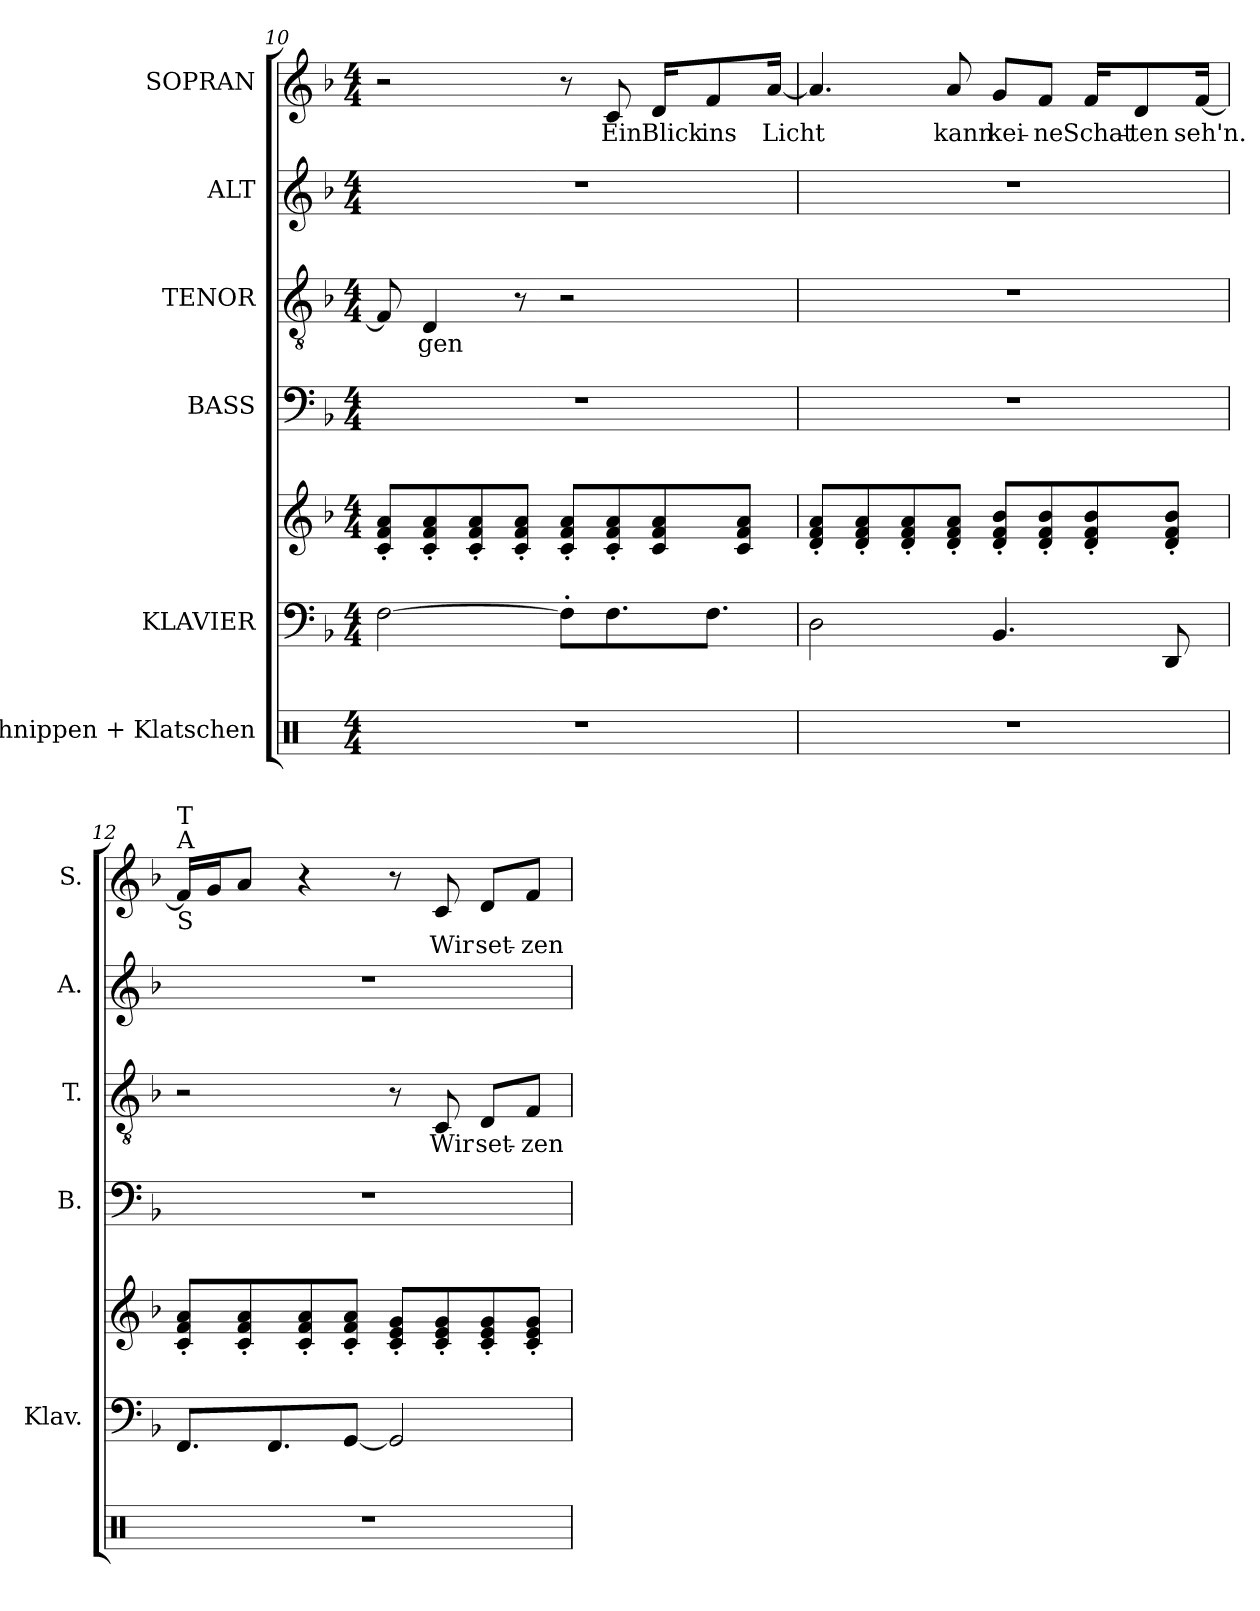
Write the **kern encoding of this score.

**kern	**kern	**kern	**kern	**kern	**text	**kern	**kern	**text
*part6	*part5	*part5	*part4	*part3	*part3	*part2	*part1	*part1
*staff7	*staff6	*staff5	*staff4	*staff3	*staff3	*staff2	*staff1	*staff1
*I"Schnippen + Klatschen	*I"KLAVIER	*	*I"BASS	*I"TENOR	*	*I"ALT	*I"SOPRAN	*
*	*I'Klav.	*	*I'B.	*I'T.	*	*I'A.	*I'S.	*
*clefX	*clefF4	*clefG2	*clefF4	*clefGv2	*	*clefG2	*clefG2	*
*	*	*	*	*ITrd7c12	*	*	*	*
*k[]	*k[b-]	*k[b-]	*k[b-]	*k[b-]	*	*k[b-]	*k[b-]	*
*C:	*d:	*d:	*d:	*d:	*	*d:	*d:	*
*M4/4	*M4/4	*M4/4	*M4/4	*M4/4	*	*M4/4	*M4/4	*
=10	=10	=10	=10	=10	=10	=10	=10	=10
1r	[>2Fi\	8ci/' 8fi' 8ai'L	1r	8FFi/]	.	1r	2r	.
!	!	!	!	!	!LO:LY:b:color=#000000	!	!	!
.	.	8ci/' 8fi' 8ai'	.	4DDi/	-gen	.	.	.
.	.	8ci/' 8fi' 8ai'	.	.	.	.	.	.
.	.	8ci/' 8fi' 8ai'J	.	8r	.	.	.	.
.	8F'i\L]	8ci/' 8fi' 8ai'L	.	2r	.	.	8r	.
!	!	!	!	!	!	!	!	!LO:LY:b:color=#000000
.	8.Fi\	8ci/' 8fi' 8ai'	.	.	.	.	8ci/	Ein
!	!	!	!	!	!	!	!	!LO:LY:b:color=#000000
.	.	8ci/ 8fi 8ai	.	.	.	.	16di/KL	Blick
!	!	!	!	!	!	!	!	!LO:LY:b:color=#000000
.	8.Fi\J	.	.	.	.	.	8fi/	ins
.	.	8ci/ 8fi 8aiJ	.	.	.	.	.	.
!	!	!	!	!	!	!	!	!LO:LY:b:color=#000000
.	.	.	.	.	.	.	[<16ai/Jk	Licht
=11	=11	=11	=11	=11	=11	=11	=11	=11
1r	2Di\	8di/' 8fi' 8ai'L	1r	1r	.	1r	4.ai/]	.
.	.	8di/' 8fi' 8ai'	.	.	.	.	.	.
.	.	8di/' 8fi' 8ai'	.	.	.	.	.	.
!	!	!	!	!	!	!	!	!LO:LY:b:color=#000000
.	.	8di/' 8fi' 8ai'J	.	.	.	.	8ai/	kann
!	!	!	!	!	!	!	!	!LO:LY:b:color=#000000
.	4.BB-i/	8di/' 8fi' 8b-i'L	.	.	.	.	8gi/L	kei-
!	!	!	!	!	!	!	!	!LO:LY:b:color=#000000
.	.	8di/' 8fi' 8b-i'	.	.	.	.	8fi/J	-ne
!	!	!	!	!	!	!	!	!LO:LY:b:color=#000000
.	.	8di/' 8fi' 8b-i'	.	.	.	.	16fi/KL	Schat-
!	!	!	!	!	!	!	!	!LO:LY:b:color=#000000
.	.	.	.	.	.	.	8di/	-ten
.	8DDi/	8di/' 8fi' 8b-i'J	.	.	.	.	.	.
!	!	!	!	!	!	!	!	!LO:LY:b:color=#000000
.	.	.	.	.	.	.	[<16fi/Jk	seh'n.
!!LO:LB:g=z
=12	=12	=12	=12	=12	=12	=12	=12	=12
!	!	!	!	!	!	!	!LO:TX:b:t=S	!
!	!	!	!	!	!	!	!LO:TX:t=A	!
!	!	!	!	!	!	!	!LO:TX:t=T	!
1r	8.FFi/L	8ci/' 8fi' 8ai'L	1r	2r	.	1r	16fi/LL]	.
.	.	.	.	.	.	.	16gi/J	.
.	.	8ci/' 8fi' 8ai'	.	.	.	.	8ai/J	.
.	8.FFi/	.	.	.	.	.	.	.
.	.	8ci/' 8fi' 8ai'	.	.	.	.	4r	.
.	[<8GGi/J	8ci/' 8fi' 8ai'J	.	.	.	.	.	.
.	2GGi/]	8ci/' 8ei' 8gi'L	.	8r	.	.	8r	.
!	!	!	!	!	!LO:LY:b:color=#000000	!	!	!
!	!	!	!	!	!	!	!	!LO:LY:b:color=#000000
.	.	8ci/' 8ei' 8gi'	.	8CCi/	Wir	.	8ci/	Wir
!	!	!	!	!	!LO:LY:b:color=#000000	!	!	!
!	!	!	!	!	!	!	!	!LO:LY:b:color=#000000
.	.	8ci/' 8ei' 8gi'	.	8DDi/L	set-	.	8di/L	set-
!	!	!	!	!	!LO:LY:b:color=#000000	!	!	!
!	!	!	!	!	!	!	!	!LO:LY:b:color=#000000
.	.	8ci/' 8ei' 8gi'J	.	8FFi/J	-zen	.	8fi/J	-zen
=	=	=	=	=	=	=	=	=
*-	*-	*-	*-	*-	*-	*-	*-	*-
